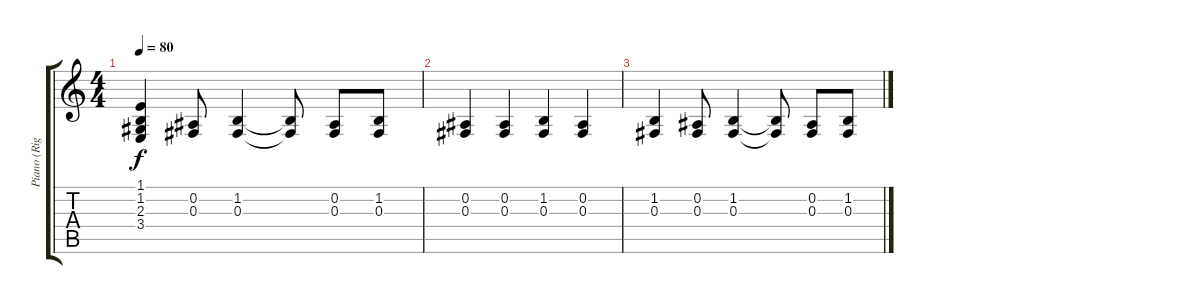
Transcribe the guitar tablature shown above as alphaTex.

\track ("Piano (Right Hand)" "Piano (Rig") {instrument acousticgrandpiano}
\staff {score tabs}
\tuning (Eb4 Bb3 Gb3 Db3 Ab2 Eb2) {hide}
\ts (4 4)
\tempo 80
\clef g2
\ks c
(1.1 1.2 2.3 3.4).4{dy f} (0.2 0.3).8 (1.2 0.3).4 (1.2{t} 0.3{t}).8 (0.2 0.3).8 (1.2 0.3).8 |
(0.2 0.3).4 (0.2 0.3).4 (1.2 0.3).4 (0.2 0.3).4 |
(1.2 0.3).4 (0.2 0.3).8 (1.2 0.3).4 (1.2{t} 0.3{t}).8 (0.2 0.3).8 (1.2 0.3).8
